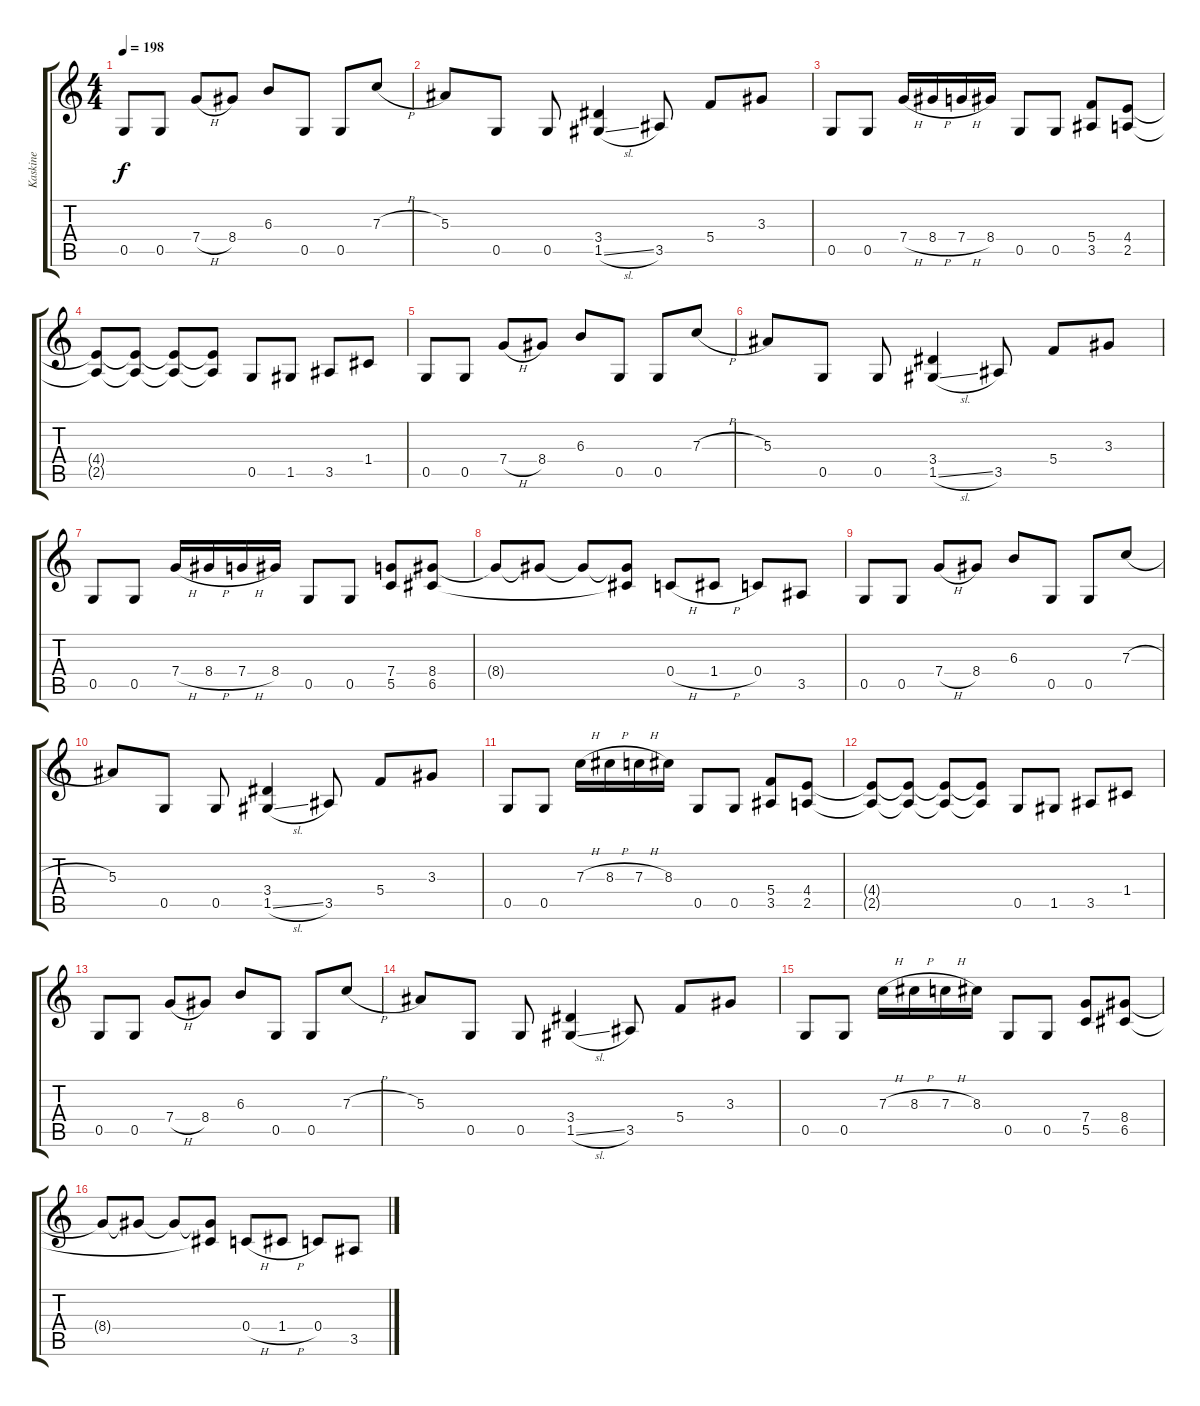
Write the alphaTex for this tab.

\track ("Kaskine" "Kaskine") {instrument overdrivenguitar}
\staff {score tabs}
\tuning (D4 A3 F3 C3 G2 D2) {hide}
\ts (4 4)
\tempo 198
\clef g2
\ks c
0.5.8{dy f} 0.5.8 7.4{h}.8 8.4.8 6.3.8 0.5.8 0.5.8 7.3{h}.8 |
5.3.8 0.5.8 0.5.8 (3.4 1.5{sl}).4 3.5.8 5.4.8 3.3.8 |
0.5.8 0.5.8 7.4{h}.16 8.4{h}.16 7.4{h}.16 8.4.16 0.5.8 0.5.8 (5.4 3.5).8 (4.4 2.5).8 |
(4.4{t} 2.5{t}).8 (4.4{t} 2.5{t}).8 (4.4{t} 2.5{t}).8 (4.4{t} 2.5{t}).8 0.5.8 1.5.8 3.5.8 1.4.8 |
0.5.8 0.5.8 7.4{h}.8 8.4.8 6.3.8 0.5.8 0.5.8 7.3{h}.8 |
5.3.8 0.5.8 0.5.8 (3.4 1.5{sl}).4 3.5.8 5.4.8 3.3.8 |
0.5.8 0.5.8 7.4{h}.16 8.4{h}.16 7.4{h}.16 8.4.16 0.5.8 0.5.8 (7.4 5.5).8 (8.4 6.5).8 |
8.4{t}.8 8.4{t}.8 8.4{t}.8 (8.4{t} 6.5{t}).8 0.4{h}.8 1.4{h}.8 0.4.8 3.5.8 |
0.5.8 0.5.8 7.4{h}.8 8.4.8 6.3.8 0.5.8 0.5.8 7.3{h}.8 |
5.3.8 0.5.8 0.5.8 (3.4 1.5{sl}).4 3.5.8 5.4.8 3.3.8 |
0.5.8 0.5.8 7.3{h}.16 8.3{h}.16 7.3{h}.16 8.3.16 0.5.8 0.5.8 (5.4 3.5).8 (4.4 2.5).8 |
(4.4{t} 2.5{t}).8 (4.4{t} 2.5{t}).8 (4.4{t} 2.5{t}).8 (4.4{t} 2.5{t}).8 0.5.8 1.5.8 3.5.8 1.4.8 |
0.5.8 0.5.8 7.4{h}.8 8.4.8 6.3.8 0.5.8 0.5.8 7.3{h}.8 |
5.3.8 0.5.8 0.5.8 (3.4 1.5{sl}).4 3.5.8 5.4.8 3.3.8 |
0.5.8 0.5.8 7.3{h}.16 8.3{h}.16 7.3{h}.16 8.3.16 0.5.8 0.5.8 (7.4 5.5).8 (8.4 6.5).8 |
8.4{t}.8 8.4{t}.8 8.4{t}.8 (8.4{t} 6.5{t}).8 0.4{h}.8 1.4{h}.8 0.4.8 3.5.8
